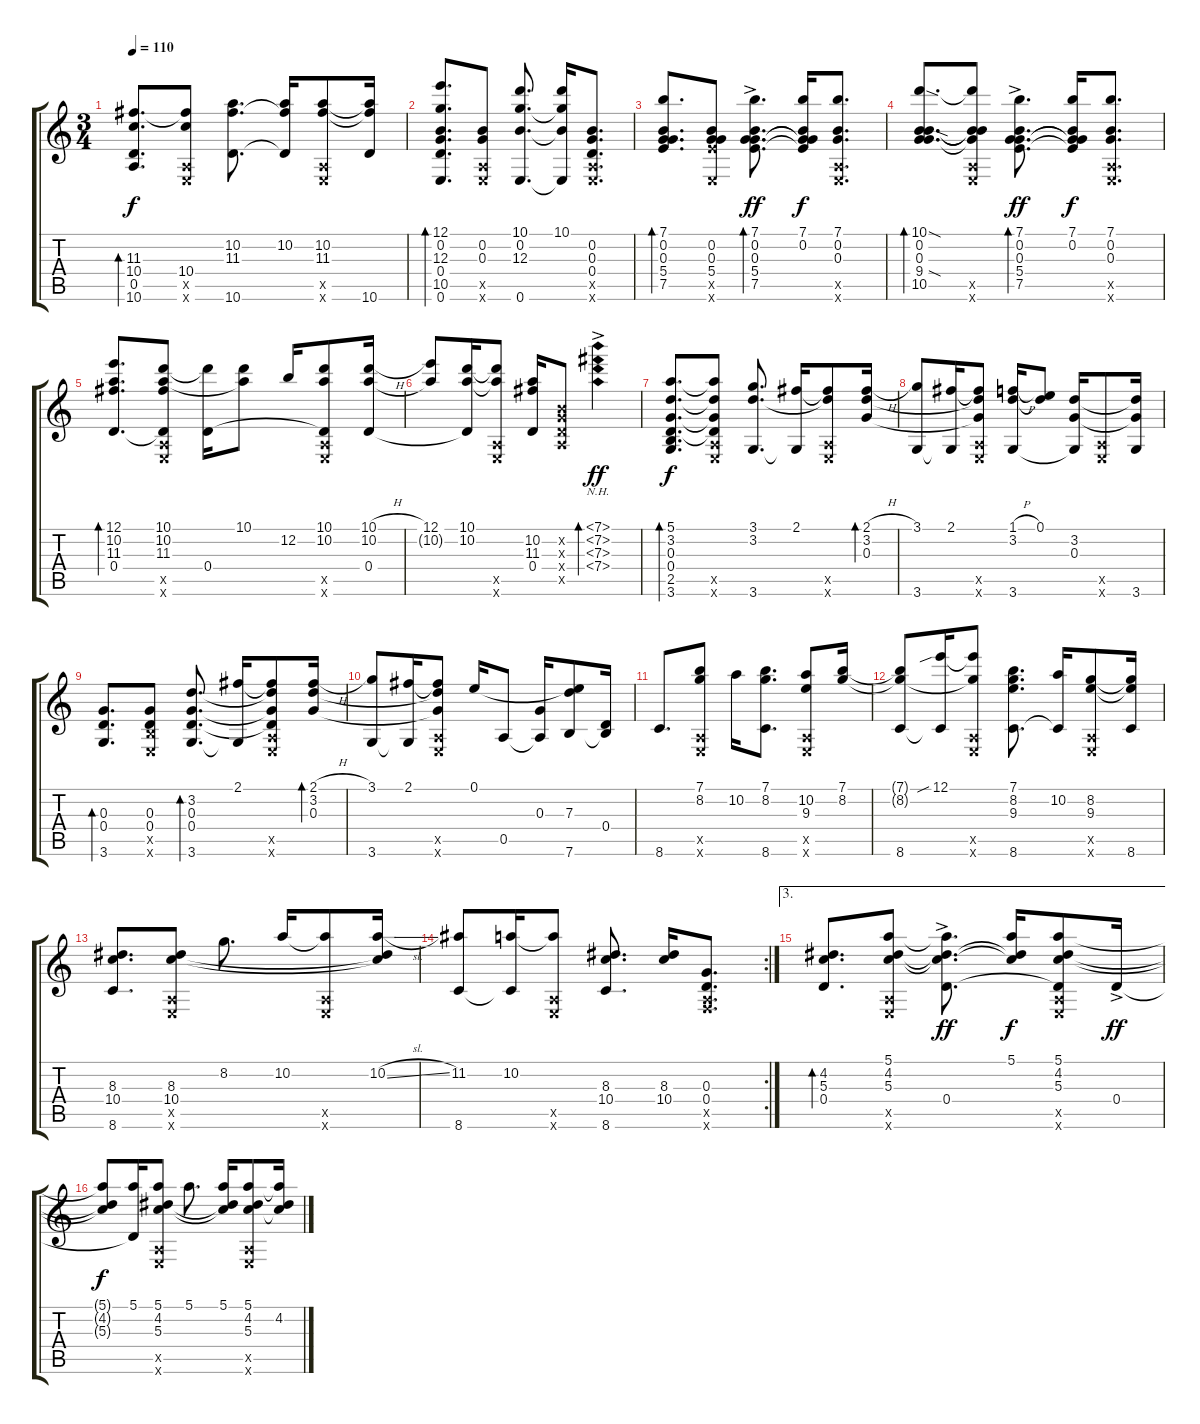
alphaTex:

\track "" {instrument acousticguitarsteel}
\staff {score tabs}
\tuning (E4 B3 G3 D3 A2 E2) {hide}
\ts (3 4)
\tempo 110
\clef g2
\ks c
(11.3 10.4 0.5 10.6).8{d bd 60 dy f} (11.3{t} 10.4 0.5{x} 0.6{x}).8 (10.2 11.3 10.6).8{d} (10.2 11.3{t} 10.6{t}).16 (10.2 11.3 0.5{x} 0.6{x}).8 (10.2{t} 11.3{t} 10.6).16 |
(12.1 0.2 12.3 0.4 10.5 0.6).8{d bd 60} (0.2 0.3 0.5{x} 0.6{x}).8 (10.1 0.2 12.3 0.6).8{d} (10.1 0.2{t} 12.3{t} 0.6{t}).16 (0.2 0.3 0.4 0.5{x} 0.6{x}).8{d} |
(7.1 0.2 0.3 5.4 7.5).8{d bd 60} (0.2 0.3 5.4 7.5{x} 0.6{x}).8 (7.1{ac} 0.2{ac} 0.3{ac} 5.4{ac} 7.5{ac}).8{d bd 30 dy ff} (7.1 0.2 0.3{t} 5.4{t} 7.5{t}).16{dy f} (7.1 0.2 0.3 0.5{x} 0.6{x}).8{d} |
(10.1{sod} 0.2 0.3 9.4{sod} 10.5).8{d bd 30} (10.1{t} 0.2{t} 0.3{t} 9.4{t} 0.5{x} 0.6{x}).8 (7.1{ac} 0.2{ac} 0.3{ac} 5.4{ac} 7.5{ac}).8{d bd 30 dy ff} (7.1 0.2 0.3{t} 5.4{t} 7.5{t}).16{dy f} (7.1 0.2 0.3 0.5{x} 0.6{x}).8{d} |
(12.1 10.2 11.3 0.4).8{d bd 60} (10.1 10.2 11.3 0.4{t} 0.5{x} 0.6{x}).8 (10.1{t} 0.4).16 (10.1 10.2{t}).8 12.2.16 (10.1 10.2 0.4{t} 0.5{x} 0.6{x}).8 (10.1{h} 10.2 0.4).16 |
(12.1 10.2{t}).8 (10.1 10.2 0.4{t}).16 (10.1{t} 10.2{t} 0.5{x} 0.6{x}).8 (10.2 11.3 0.4).16 (0.2{x} 0.3{x} 0.4{x} 0.5{x}).8 (7.1{nh ac} 7.2{nh ac} 7.3{nh ac} 7.4{nh ac}).4{bd 60 dy ff} |
(5.1 3.2 0.3 0.4 2.5 3.6).8{d bd 60 dy f} (5.1{t} 3.2{t} 0.3{t} 0.4{t} 0.5{x} 0.6{x}).8 (3.1 3.2 3.6).8{d} (2.1 3.6{t}).16 (2.1{t} 3.2{t} 0.5{x} 0.6{x}).8 (2.1{h} 3.2 0.3).16{bd 60} |
(3.1 3.6).8 (2.1 3.6{t}).16 (2.1{t} 3.2{t} 0.3{t} 0.5{x} 0.6{x}).8 (1.1{h} 3.2 3.6).16 (0.1 3.2{t}).8 (3.2 0.3 3.6{t}).16 (0.5{x} 0.6{x}).8 (3.2{t} 0.3{t} 3.6).16 |
(0.3 0.4 3.6).8{d bd 60} (0.3 0.4 2.5{x} 0.6{x}).8 (3.2 0.3 0.4 3.6).8{d bd 60} (2.1 3.6{t}).16 (2.1{t} 3.2{t} 0.3{t} 0.4{t} 0.5{x} 0.6{x}).8 (2.1{h} 3.2 0.3).16{bd 60} |
(3.1 3.6).8 (2.1 3.6{t}).16 (2.1{t} 3.2{t} 0.3{t} 0.5{x} 0.6{x}).8 0.1.16 0.5.8 (0.3 0.5{t}).16 (0.1{t} 7.3 7.6).8 (0.4 7.6{t}).16 |
8.6.8{d} (7.1 8.2 0.5{x} 0.6{x}).8 10.2.16 (7.1 8.2 8.6).8{d} (10.2 9.3 0.5{x} 0.6{x}).8 (7.1 8.2).16 |
(7.1{t} 8.2{t} 8.6).8 (12.1{sib} 8.6{t}).16 (12.1{t} 8.2{t} 0.5{x} 0.6{x}).8 (7.1 8.2 9.3 8.6).8{d} (10.2 8.6{t}).16 (8.2 9.3 0.5{x} 0.6{x}).8 (8.2{t} 9.3{t} 8.6).16 |
(8.3 10.4 8.6).8{d} (8.3 10.4 0.5{x} 0.6{x}).8 8.2.8{d} 10.2.16 (10.2{t} 0.5{x} 0.6{x}).8 (10.2{sl} 8.3{t} 10.4{t}).16 |
\rc 2
(11.2 8.6).8 (10.2 8.6{t}).16 (10.2{t} 0.5{x} 0.6{x}).8 (8.3 10.4 8.6).8{d} (8.3 10.4).16 (0.3 0.4 0.5{x} 1.6{x}).8{d} |
\ae 3
(4.2 5.3 0.4).8{d bd 60} (5.1 4.2 5.3 0.5{x} 0.6{x}).8 (5.1{t} 4.2{t} 5.3{t} 0.4{ac}).8{d dy ff} (5.1 4.2{t} 5.3{t}).16{dy f} (5.1 4.2 5.3 0.4{t} 0.5{x} 0.6{x}).8 0.4{ac}.16{dy ff} |
(5.1{t} 4.2{t} 5.3{t}).8{dy f} (5.1 0.4{t}).16 (5.1 4.2 5.3 0.5{x} 0.6{x}).8 5.1.8{d} (5.1 4.2{t} 5.3{t}).16 (5.1 4.2 5.3 0.5{x} 0.6{x}).8 (5.1{t} 4.2 5.3{t}).16
